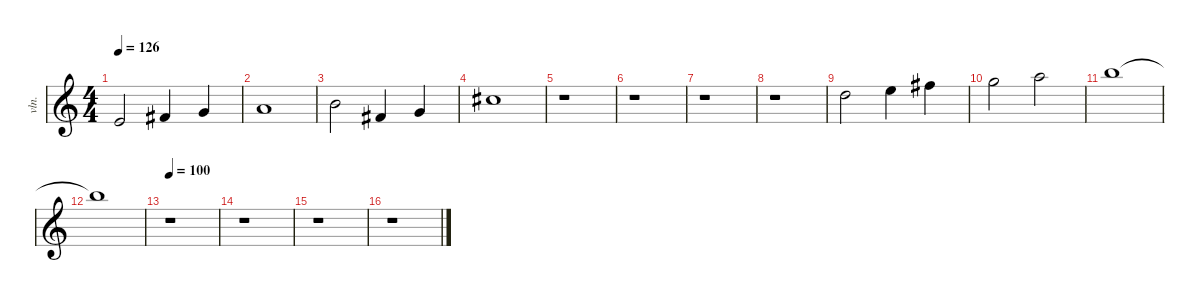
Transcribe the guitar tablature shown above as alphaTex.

\defaultSystemsLayout 4
\hideDynamics
\bracketExtendMode nobrackets
\otherSystemsTrackNameOrientation horizontal
\track ("Strings 1" "vln.") {instrument stringensemble1}
\staff {score}
\tuning (E4 B3 G3 D3 A2 E2)
\ts (4 4)
\tempo 126
\clef g2
\ks c
9.3.2{dy f beam Up} 7.2{acc #}.4{beam Up} 8.2.4{beam Up} |
10.2.1{beam Up} |
12.2.2{beam Down} 11.3{acc #}.4{beam Up} 12.3.4{beam Up} |
14.2{acc #}.1{beam Down} |
r.1{beam Down} |
r.1{beam Down} |
r.1{beam Down} |
r.1{beam Down} |
15.2.2{beam Down} 17.2.4{beam Down} 19.2{acc #}.4{beam Down} |
20.2.2{beam Down} 22.2.2{beam Down} |
19.1.1{beam Down} |
19.1{t}.1{beam Down} |
\tempo 100
r.1{beam Down} |
r.1{beam Down} |
r.1{beam Down} |
r.1{beam Down}
